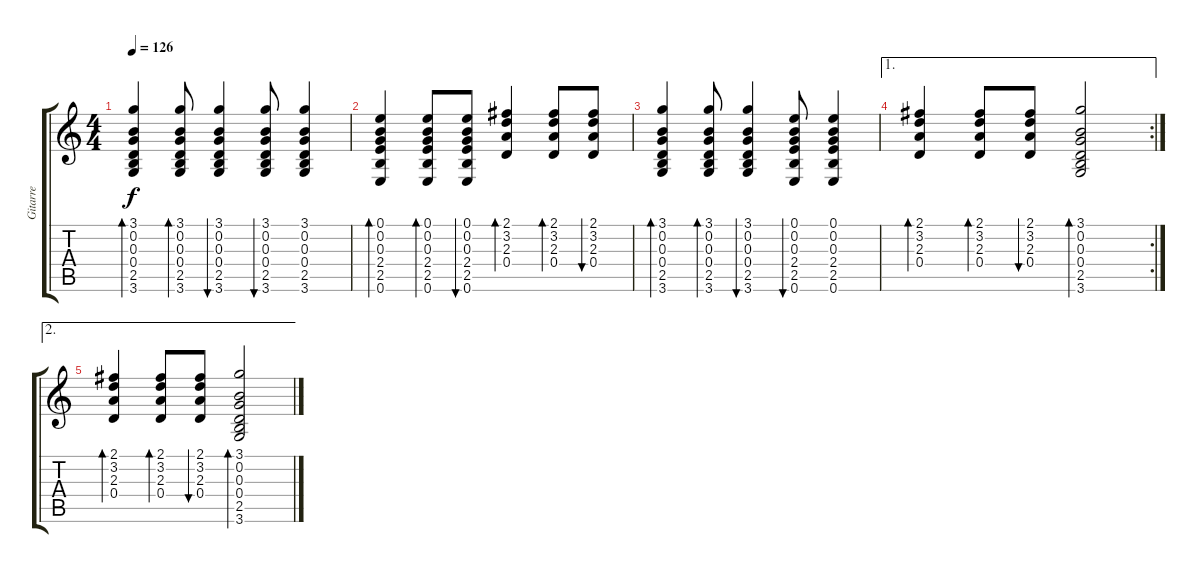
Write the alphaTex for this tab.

\track ("Gitarre" "Gitarre") {instrument acousticguitarnylon}
\staff {score tabs}
\tuning (E4 B3 G3 D3 A2 E2) {hide}
\ts (4 4)
\tempo 126
\clef g2
\ks c
(3.1 0.2 0.3 0.4 2.5 3.6).4{bd 30 dy f} (3.1 0.2 0.3 0.4 2.5 3.6).8{bd 30} (3.1 0.2 0.3 0.4 2.5 3.6).4{bu 30} (3.1 0.2 0.3 0.4 2.5 3.6).8{bu 60} (3.1 0.2 0.3 0.4 2.5 3.6).4 |
(0.1 0.2 0.3 2.4 2.5 0.6).4{bd 60} (0.1 0.2 0.3 2.4 2.5 0.6).8{bd 60} (0.1 0.2 0.3 2.4 2.5 0.6).8{bu 60} (2.1 3.2 2.3 0.4).4{bd 60} (2.1 3.2 2.3 0.4).8{bd 60} (2.1 3.2 2.3 0.4).8{bu 60} |
(3.1 0.2 0.3 0.4 2.5 3.6).4{bd 30} (3.1 0.2 0.3 0.4 2.5 3.6).8{bd 30} (3.1 0.2 0.3 0.4 2.5 3.6).4{bu 30} (0.1 0.2 0.3 2.4 2.5 0.6).8{bu 60} (0.1 0.2 0.3 2.4 2.5 0.6).4 |
\ae 1
\rc 2
(2.1 3.2 2.3 0.4).4{bd 30} (2.1 3.2 2.3 0.4).8{bd 30} (2.1 3.2 2.3 0.4).8{bu 30} (3.1 0.2 0.3 0.4 2.5 3.6).2{bd 120} |
\ae 2
(2.1 3.2 2.3 0.4).4{bd 30} (2.1 3.2 2.3 0.4).8{bd 30} (2.1 3.2 2.3 0.4).8{bu 30} (3.1 0.2 0.3 0.4 2.5 3.6).2{bd 120}
